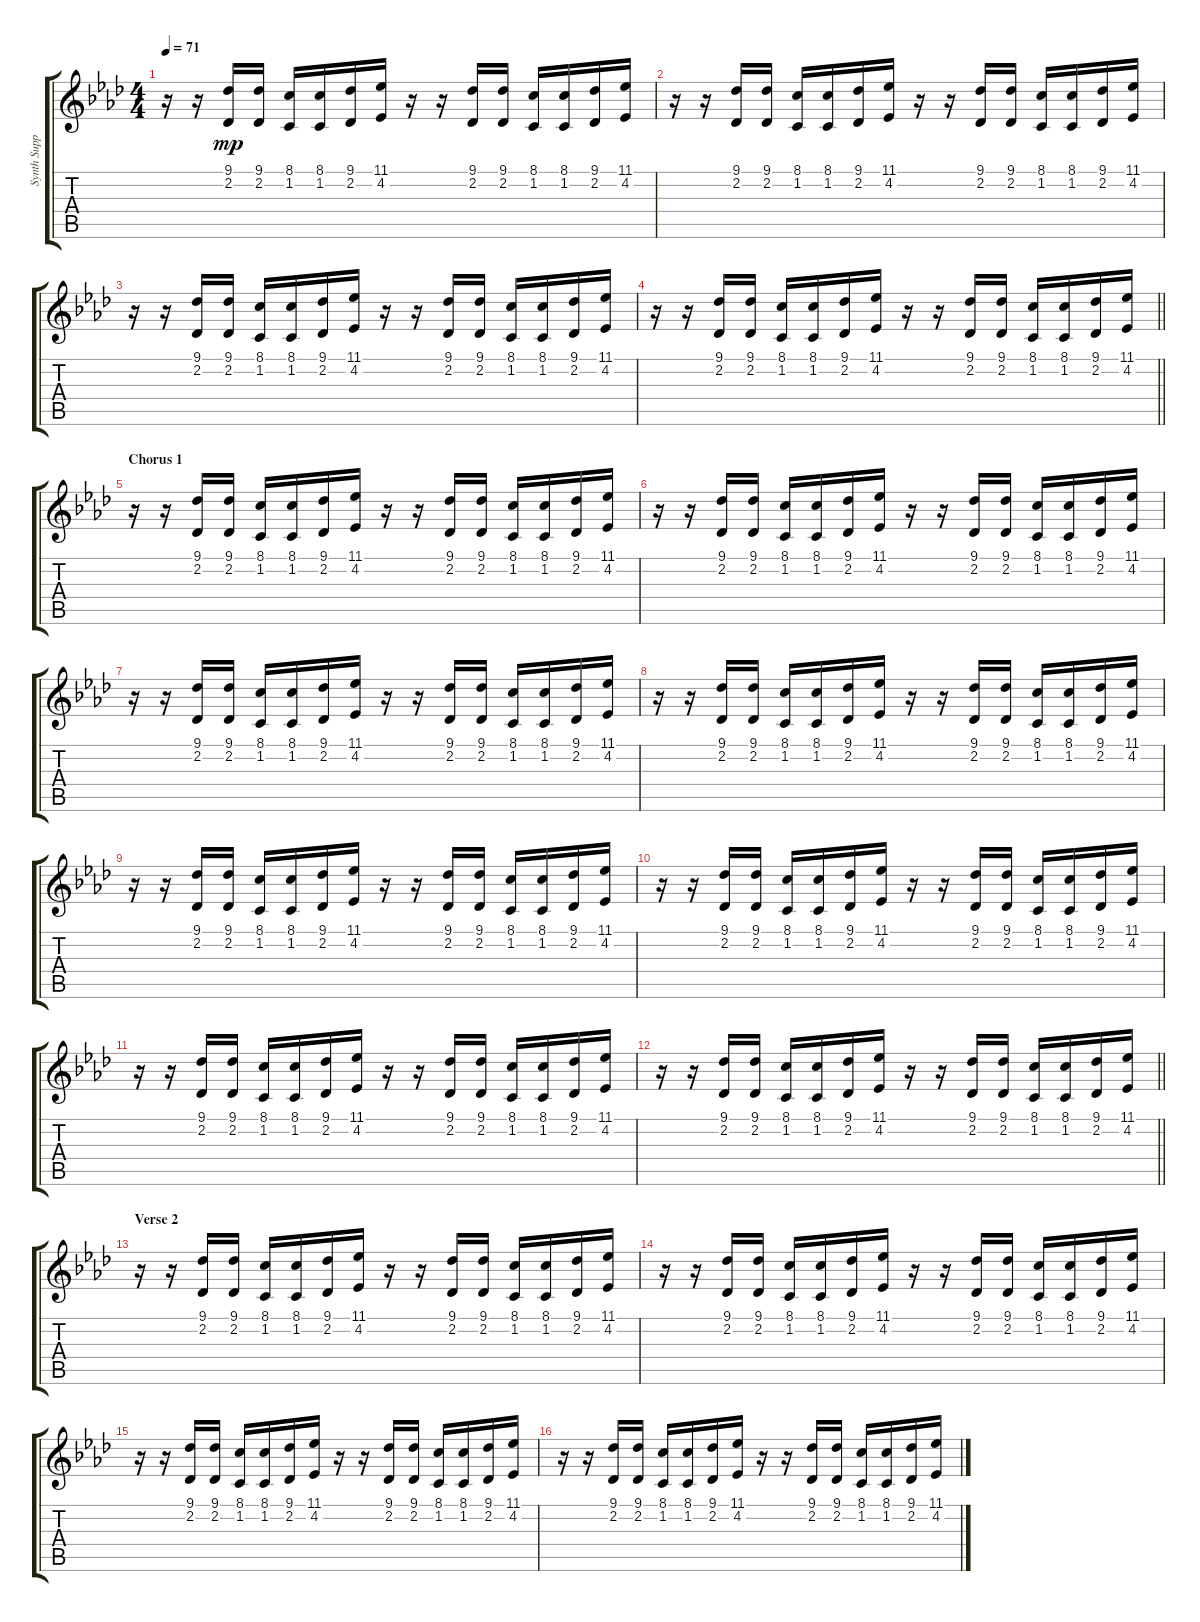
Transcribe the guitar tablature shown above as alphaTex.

\track ("Synth Supplement Delay" "Synth Supp") {instrument lead2sawtooth}
\staff {score tabs}
\tuning (E4 B3 G3 D3 A2 E2) {hide}
\ts (4 4)
\tempo 71
\clef g2
\ks ab
r.16{dy mp} r.16 (9.1 2.2).16 (9.1 2.2).16 (8.1 1.2).16 (8.1 1.2).16 (9.1 2.2).16 (11.1 4.2).16 r.16 r.16 (9.1 2.2).16 (9.1 2.2).16 (8.1 1.2).16 (8.1 1.2).16 (9.1 2.2).16 (11.1 4.2).16 |
r.16 r.16 (9.1 2.2).16 (9.1 2.2).16 (8.1 1.2).16 (8.1 1.2).16 (9.1 2.2).16 (11.1 4.2).16 r.16 r.16 (9.1 2.2).16 (9.1 2.2).16 (8.1 1.2).16 (8.1 1.2).16 (9.1 2.2).16 (11.1 4.2).16 |
r.16 r.16 (9.1 2.2).16 (9.1 2.2).16 (8.1 1.2).16 (8.1 1.2).16 (9.1 2.2).16 (11.1 4.2).16 r.16 r.16 (9.1 2.2).16 (9.1 2.2).16 (8.1 1.2).16 (8.1 1.2).16 (9.1 2.2).16 (11.1 4.2).16 |
\barLineRight lightlight
r.16 r.16 (9.1 2.2).16 (9.1 2.2).16 (8.1 1.2).16 (8.1 1.2).16 (9.1 2.2).16 (11.1 4.2).16 r.16 r.16 (9.1 2.2).16 (9.1 2.2).16 (8.1 1.2).16 (8.1 1.2).16 (9.1 2.2).16 (11.1 4.2).16 |
\section ("" "Chorus 1")
r.16 r.16 (9.1 2.2).16 (9.1 2.2).16 (8.1 1.2).16 (8.1 1.2).16 (9.1 2.2).16 (11.1 4.2).16 r.16 r.16 (9.1 2.2).16 (9.1 2.2).16 (8.1 1.2).16 (8.1 1.2).16 (9.1 2.2).16 (11.1 4.2).16 |
r.16 r.16 (9.1 2.2).16 (9.1 2.2).16 (8.1 1.2).16 (8.1 1.2).16 (9.1 2.2).16 (11.1 4.2).16 r.16 r.16 (9.1 2.2).16 (9.1 2.2).16 (8.1 1.2).16 (8.1 1.2).16 (9.1 2.2).16 (11.1 4.2).16 |
r.16 r.16 (9.1 2.2).16 (9.1 2.2).16 (8.1 1.2).16 (8.1 1.2).16 (9.1 2.2).16 (11.1 4.2).16 r.16 r.16 (9.1 2.2).16 (9.1 2.2).16 (8.1 1.2).16 (8.1 1.2).16 (9.1 2.2).16 (11.1 4.2).16 |
r.16 r.16 (9.1 2.2).16 (9.1 2.2).16 (8.1 1.2).16 (8.1 1.2).16 (9.1 2.2).16 (11.1 4.2).16 r.16 r.16 (9.1 2.2).16 (9.1 2.2).16 (8.1 1.2).16 (8.1 1.2).16 (9.1 2.2).16 (11.1 4.2).16 |
r.16 r.16 (9.1 2.2).16 (9.1 2.2).16 (8.1 1.2).16 (8.1 1.2).16 (9.1 2.2).16 (11.1 4.2).16 r.16 r.16 (9.1 2.2).16 (9.1 2.2).16 (8.1 1.2).16 (8.1 1.2).16 (9.1 2.2).16 (11.1 4.2).16 |
r.16 r.16 (9.1 2.2).16 (9.1 2.2).16 (8.1 1.2).16 (8.1 1.2).16 (9.1 2.2).16 (11.1 4.2).16 r.16 r.16 (9.1 2.2).16 (9.1 2.2).16 (8.1 1.2).16 (8.1 1.2).16 (9.1 2.2).16 (11.1 4.2).16 |
r.16 r.16 (9.1 2.2).16 (9.1 2.2).16 (8.1 1.2).16 (8.1 1.2).16 (9.1 2.2).16 (11.1 4.2).16 r.16 r.16 (9.1 2.2).16 (9.1 2.2).16 (8.1 1.2).16 (8.1 1.2).16 (9.1 2.2).16 (11.1 4.2).16 |
\barLineRight lightlight
r.16 r.16 (9.1 2.2).16 (9.1 2.2).16 (8.1 1.2).16 (8.1 1.2).16 (9.1 2.2).16 (11.1 4.2).16 r.16 r.16 (9.1 2.2).16 (9.1 2.2).16 (8.1 1.2).16 (8.1 1.2).16 (9.1 2.2).16 (11.1 4.2).16 |
\section ("" "Verse 2")
r.16 r.16 (9.1 2.2).16 (9.1 2.2).16 (8.1 1.2).16 (8.1 1.2).16 (9.1 2.2).16 (11.1 4.2).16 r.16 r.16 (9.1 2.2).16 (9.1 2.2).16 (8.1 1.2).16 (8.1 1.2).16 (9.1 2.2).16 (11.1 4.2).16 |
r.16 r.16 (9.1 2.2).16 (9.1 2.2).16 (8.1 1.2).16 (8.1 1.2).16 (9.1 2.2).16 (11.1 4.2).16 r.16 r.16 (9.1 2.2).16 (9.1 2.2).16 (8.1 1.2).16 (8.1 1.2).16 (9.1 2.2).16 (11.1 4.2).16 |
r.16 r.16 (9.1 2.2).16 (9.1 2.2).16 (8.1 1.2).16 (8.1 1.2).16 (9.1 2.2).16 (11.1 4.2).16 r.16 r.16 (9.1 2.2).16 (9.1 2.2).16 (8.1 1.2).16 (8.1 1.2).16 (9.1 2.2).16 (11.1 4.2).16 |
r.16 r.16 (9.1 2.2).16 (9.1 2.2).16 (8.1 1.2).16 (8.1 1.2).16 (9.1 2.2).16 (11.1 4.2).16 r.16 r.16 (9.1 2.2).16 (9.1 2.2).16 (8.1 1.2).16 (8.1 1.2).16 (9.1 2.2).16 (11.1 4.2).16
